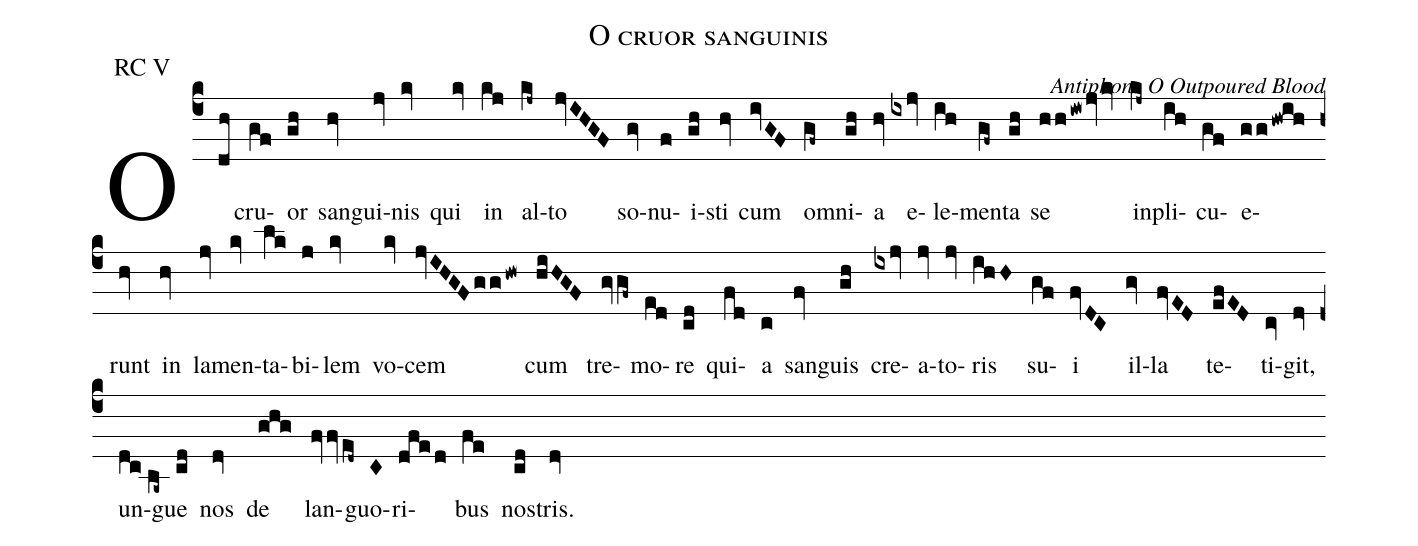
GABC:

name: O cruor sanguinis;
commentary: Antiphon: O Outpoured Blood;
annotation: RC V;
%%
(c4)O(dh) cru(gf)or(gh) san(hv)gui(jv)nis(kv) qui(kv) in(kj) al(kj~)to(jvIHGF) so(gv)nu(f)i(gh)sti(hv) cum(ivGF) om(gf~)ni(gh)a(hv) e(ixjv)le(ih)men(gf~)ta(gh) se(hhiwjvkv) in(kj~)pli(ih)cu(gf)e(gghwih)runt(hv) in(hv) la(jv)men(kv)ta(lk)bi(j)lem(kv) vo(kv)cem(jvIHGFgghw) cum(hiHGF) tre(gvgf~)mo(ed)re(cd) qui(fd)a(c) san(fv)guis(gh) cre(ixjv)a(jv)to(jv)ris(ihH) su(gf)i(fvDC) il(gv)la(fvED) te(efED)ti(cv)git,(dv) un(dc!//ba~)gue(cd) nos(dv) de(ghg) lan(fvfved~)guo(C)ri(dfed)bus(fe) nos(cd)tris.(dv)
